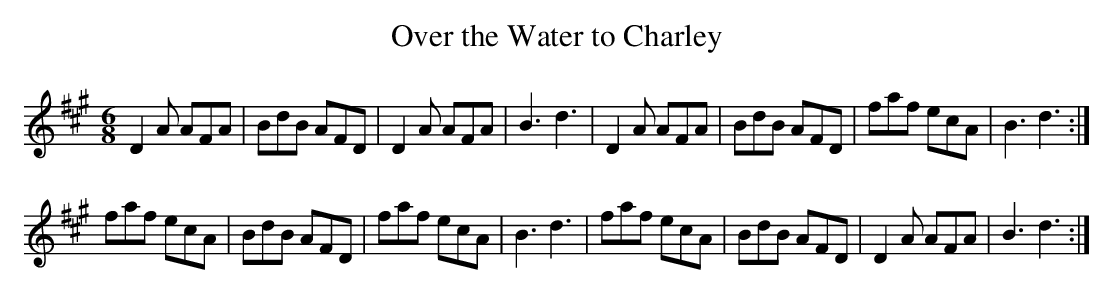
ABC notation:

X:1
T:Over the Water to Charley
M:6/8
L:1/8
K:A
D2 A AFA|BdB AFD| D2 A AFA| B3 d3|D2 A AFA| BdB AFD|faf ecA|B3 d3:|!
faf ecA|BdB AFD|faf ecA|B3 d3|faf ecA|BdB AFD|D2 A AFA|B3 d3:|
